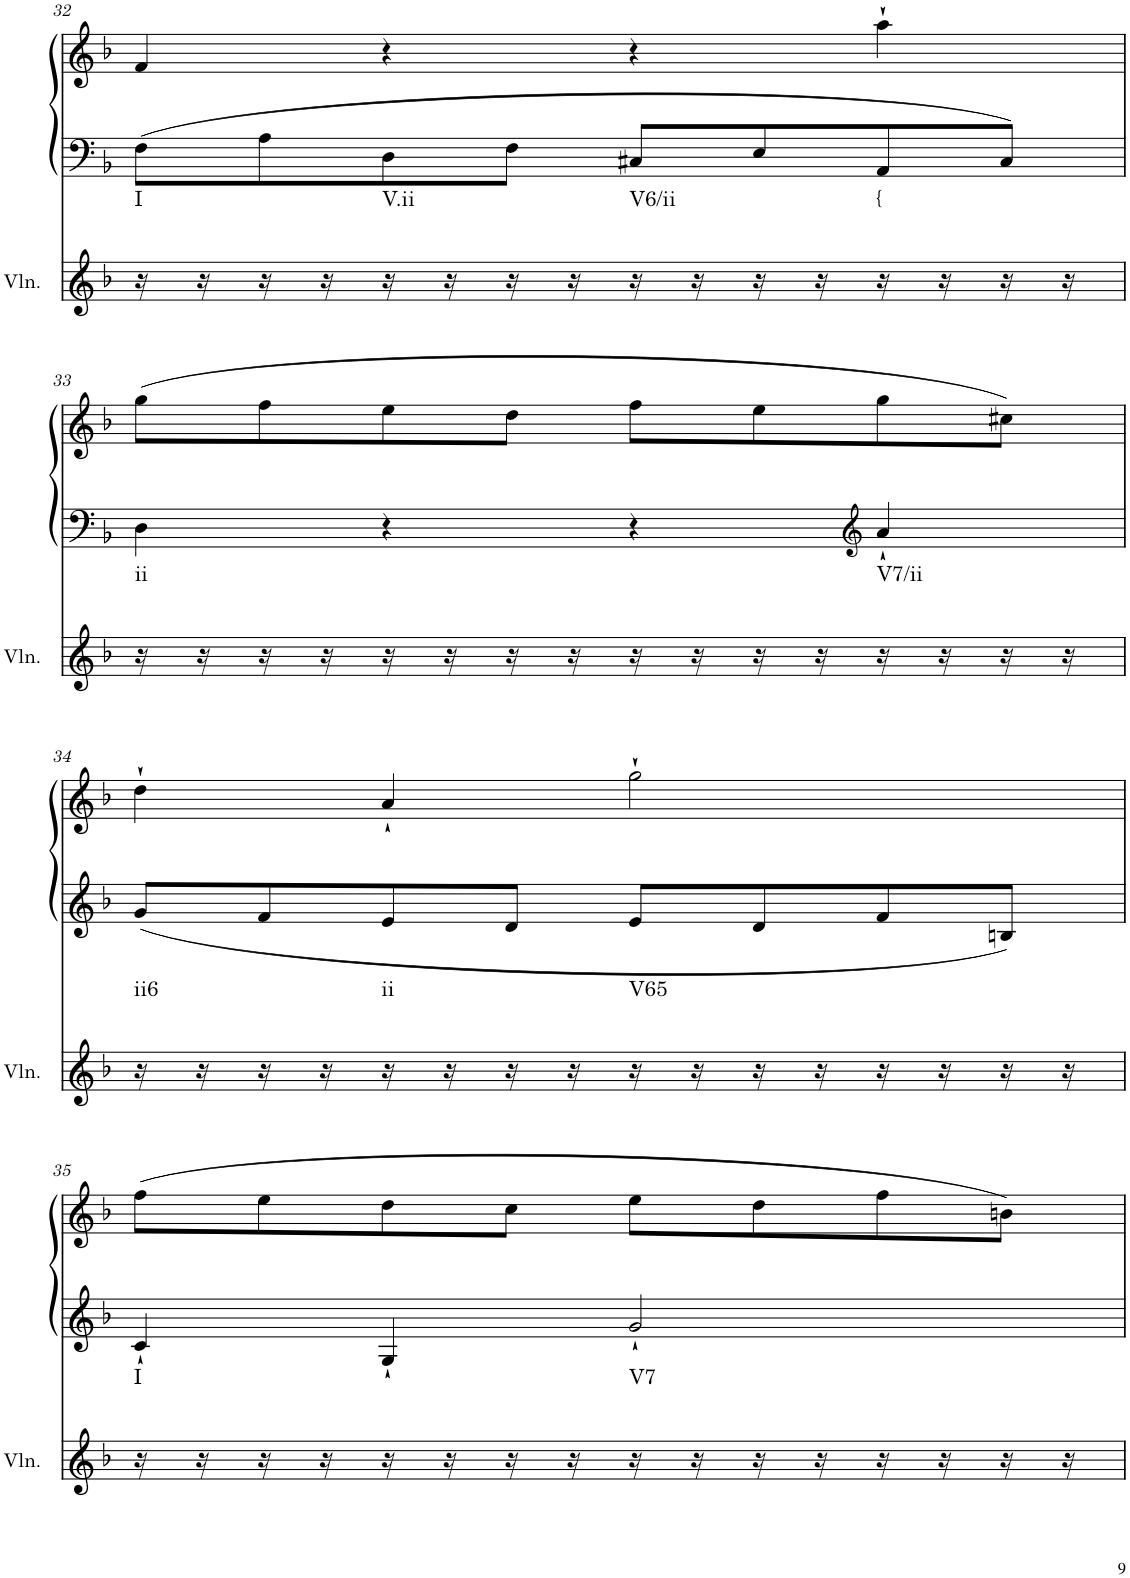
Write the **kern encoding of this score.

**kern	**harte	**kern	**kern
*part2	*part2	*part1	*part1
*staff3	*	*staff2	*staff1
*I"Violin	*	*I"unbenannt2	*
*I'Vln.	*	*	*
!!LO:PB:g=z
*clefG2	*	*clefF4	*clefG2
*k[b-]	*	*k[b-]	*k[b-]
*M2/2	*	*M2/2	*M2/2
=32	=32	=32	=32
!	!LO:H:kt=I	!	!
16r	N	8F\L	4f/
16r	.	.	.
16r	.	8A\	.
16r	.	.	.
!	!LO:H:kt=V.ii	!	!
16r	N	8D\	4r
16r	.	.	.
16r	.	8F\J	.
16r	.	.	.
!	!LO:H:kt=V6/ii	!	!
16r	N	8C#X/L	4r
16r	.	.	.
16r	.	8E/	.
16r	.	.	.
!	!LO:H:kt={	!	!
16r	N	8AA/	4aa`\
16r	.	.	.
16r	.	8C#/J	.
16r	.	.	.
!!LO:LB:g=z
=33	=33	=33	=33
!	!LO:H:kt=ii	!	!
16r	N	4D\	(8gg\L
16r	.	.	.
16r	.	.	8ff\
16r	.	.	.
16r	.	4r	8ee\
16r	.	.	.
16r	.	.	8dd\J
16r	.	.	.
16r	.	4r	8ff\L
16r	.	.	.
16r	.	.	8ee\
16r	.	.	.
*	*	*clefG2	*
!	!LO:H:kt=V7/ii	!	!
16r	N	4a`/	8gg\
16r	.	.	.
16r	.	.	8cc#X\J)
16r	.	.	.
!!LO:LB:g=z
=34	=34	=34	=34
!	!LO:H:kt=ii6	!	!
16r	N	8g/L	4dd`\
16r	.	.	.
16r	.	8f/	.
16r	.	.	.
!	!LO:H:kt=ii	!	!
16r	N	8e/	4a`/
16r	.	.	.
16r	.	8d/J	.
16r	.	.	.
!	!LO:H:kt=V65	!	!
16r	N	8e/L	2gg`\
16r	.	.	.
16r	.	8d/	.
16r	.	.	.
16r	.	8f/	.
16r	.	.	.
16r	.	8Bn/J	.
16r	.	.	.
!!LO:LB:g=z
=35	=35	=35	=35
!	!LO:H:kt=I	!	!
16r	N	4c`/	(8ff\L
16r	.	.	.
16r	.	.	8ee\
16r	.	.	.
16r	.	4G`/	8dd\
16r	.	.	.
16r	.	.	8cc\J
16r	.	.	.
!	!LO:H:kt=V7	!	!
16r	N	2g`/	8ee\L
16r	.	.	.
16r	.	.	8dd\
16r	.	.	.
16r	.	.	8ff\
16r	.	.	.
16r	.	.	8bn\J)
16r	.	.	.
=	=	=	=
*-	*-	*-	*-
